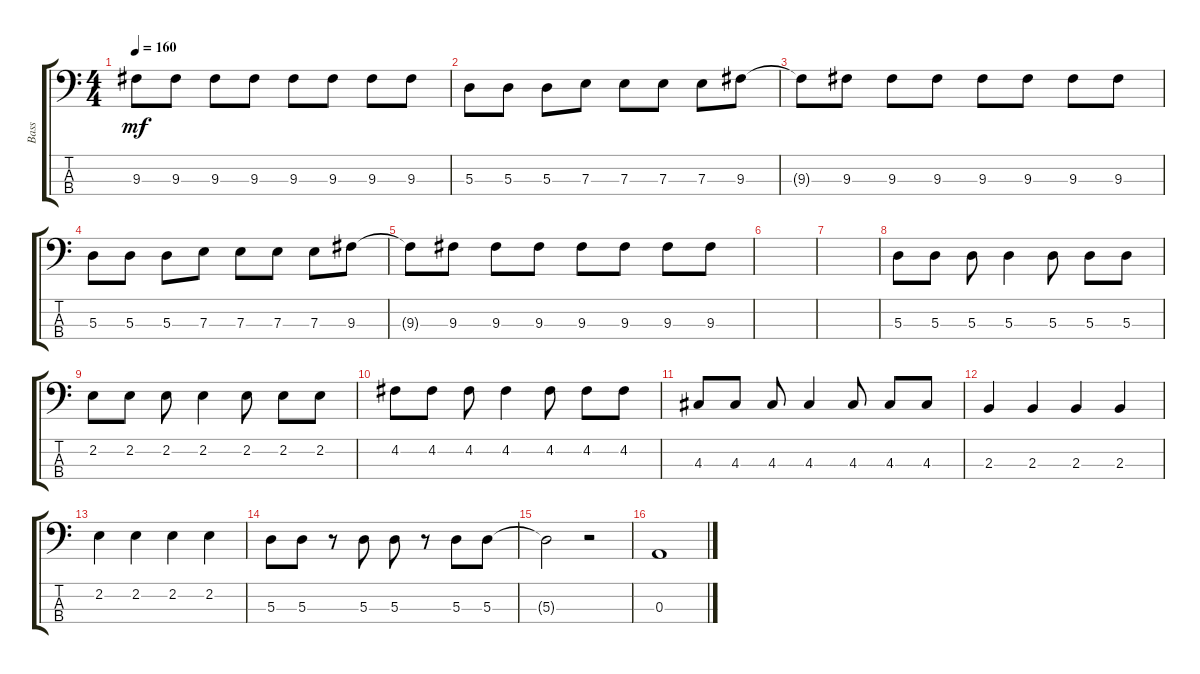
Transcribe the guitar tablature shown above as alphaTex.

\track ("Bass" "Bass") {instrument electricbassfinger}
\staff {score tabs}
\tuning (G2 D2 A1 E1) {hide}
\ts (4 4)
\tempo 160
\clef f4
\ks c
9.3{t}.8{dy mf} 9.3.8 9.3.8 9.3.8 9.3.8 9.3.8 9.3.8 9.3.8 |
5.3.8 5.3.8 5.3.8 7.3.8 7.3.8 7.3.8 7.3.8 9.3.8 |
9.3{t}.8 9.3.8 9.3.8 9.3.8 9.3.8 9.3.8 9.3.8 9.3.8 |
5.3.8 5.3.8 5.3.8 7.3.8 7.3.8 7.3.8 7.3.8 9.3.8 |
9.3{t}.8 9.3.8 9.3.8 9.3.8 9.3.8 9.3.8 9.3.8 9.3.8 |
|
|
5.3.8 5.3.8 5.3.8 5.3.4 5.3.8 5.3.8 5.3.8 |
2.2.8 2.2.8 2.2.8 2.2.4 2.2.8 2.2.8 2.2.8 |
4.2.8 4.2.8 4.2.8 4.2.4 4.2.8 4.2.8 4.2.8 |
4.3.8 4.3.8 4.3.8 4.3.4 4.3.8 4.3.8 4.3.8 |
2.3.4 2.3.4 2.3.4 2.3.4 |
2.2.4 2.2.4 2.2.4 2.2.4 |
5.3.8 5.3.8 r.8 5.3.8 5.3.8 r.8 5.3.8 5.3.8 |
5.3{t}.2 r.2 |
0.3.1
